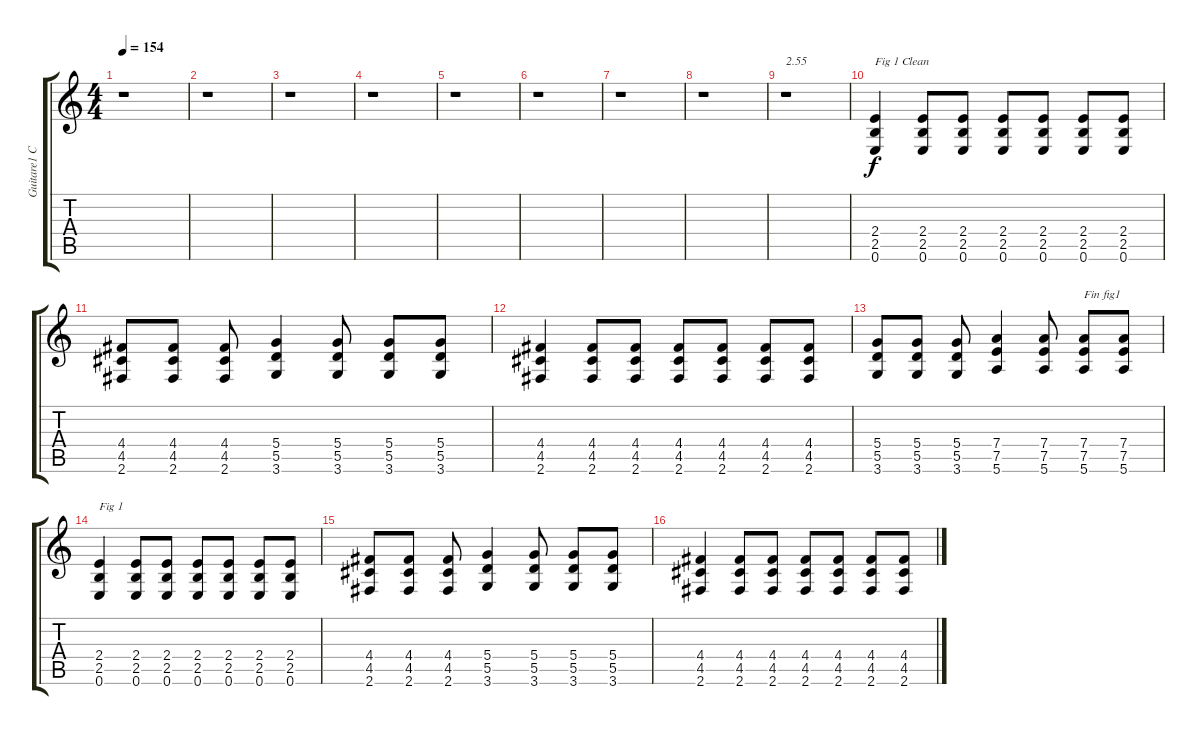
\track ("Guitare1 Clean" "Guitare1 C") {instrument acousticguitarsteel}
\staff {score tabs}
\tuning (E4 B3 G3 D3 A2 E2) {hide}
\ts (4 4)
\tempo 154
\clef g2
\ks c
r.1{dy f} |
r.1 |
r.1 |
r.1 |
r.1 |
r.1 |
r.1 |
r.1 |
r.1{txt "2.55"} |
(2.4 2.5 0.6).4{txt "Fig 1 Clean"} (2.4 2.5 0.6).8 (2.4 2.5 0.6).8 (2.4 2.5 0.6).8 (2.4 2.5 0.6).8 (2.4 2.5 0.6).8 (2.4 2.5 0.6).8 |
(4.4 4.5 2.6).8 (4.4 4.5 2.6).8 (4.4 4.5 2.6).8 (5.4 5.5 3.6).4 (5.4 5.5 3.6).8 (5.4 5.5 3.6).8 (5.4 5.5 3.6).8 |
(4.4 4.5 2.6).4 (4.4 4.5 2.6).8 (4.4 4.5 2.6).8 (4.4 4.5 2.6).8 (4.4 4.5 2.6).8 (4.4 4.5 2.6).8 (4.4 4.5 2.6).8 |
(5.4 5.5 3.6).8 (5.4 5.5 3.6).8 (5.4 5.5 3.6).8 (7.4 7.5 5.6).4 (7.4 7.5 5.6).8 (7.4 7.5 5.6).8{txt "Fin fig1"} (7.4 7.5 5.6).8 |
(2.4 2.5 0.6).4{txt "Fig 1"} (2.4 2.5 0.6).8 (2.4 2.5 0.6).8 (2.4 2.5 0.6).8 (2.4 2.5 0.6).8 (2.4 2.5 0.6).8 (2.4 2.5 0.6).8 |
(4.4 4.5 2.6).8 (4.4 4.5 2.6).8 (4.4 4.5 2.6).8 (5.4 5.5 3.6).4 (5.4 5.5 3.6).8 (5.4 5.5 3.6).8 (5.4 5.5 3.6).8 |
(4.4 4.5 2.6).4 (4.4 4.5 2.6).8 (4.4 4.5 2.6).8 (4.4 4.5 2.6).8 (4.4 4.5 2.6).8 (4.4 4.5 2.6).8 (4.4 4.5 2.6).8
